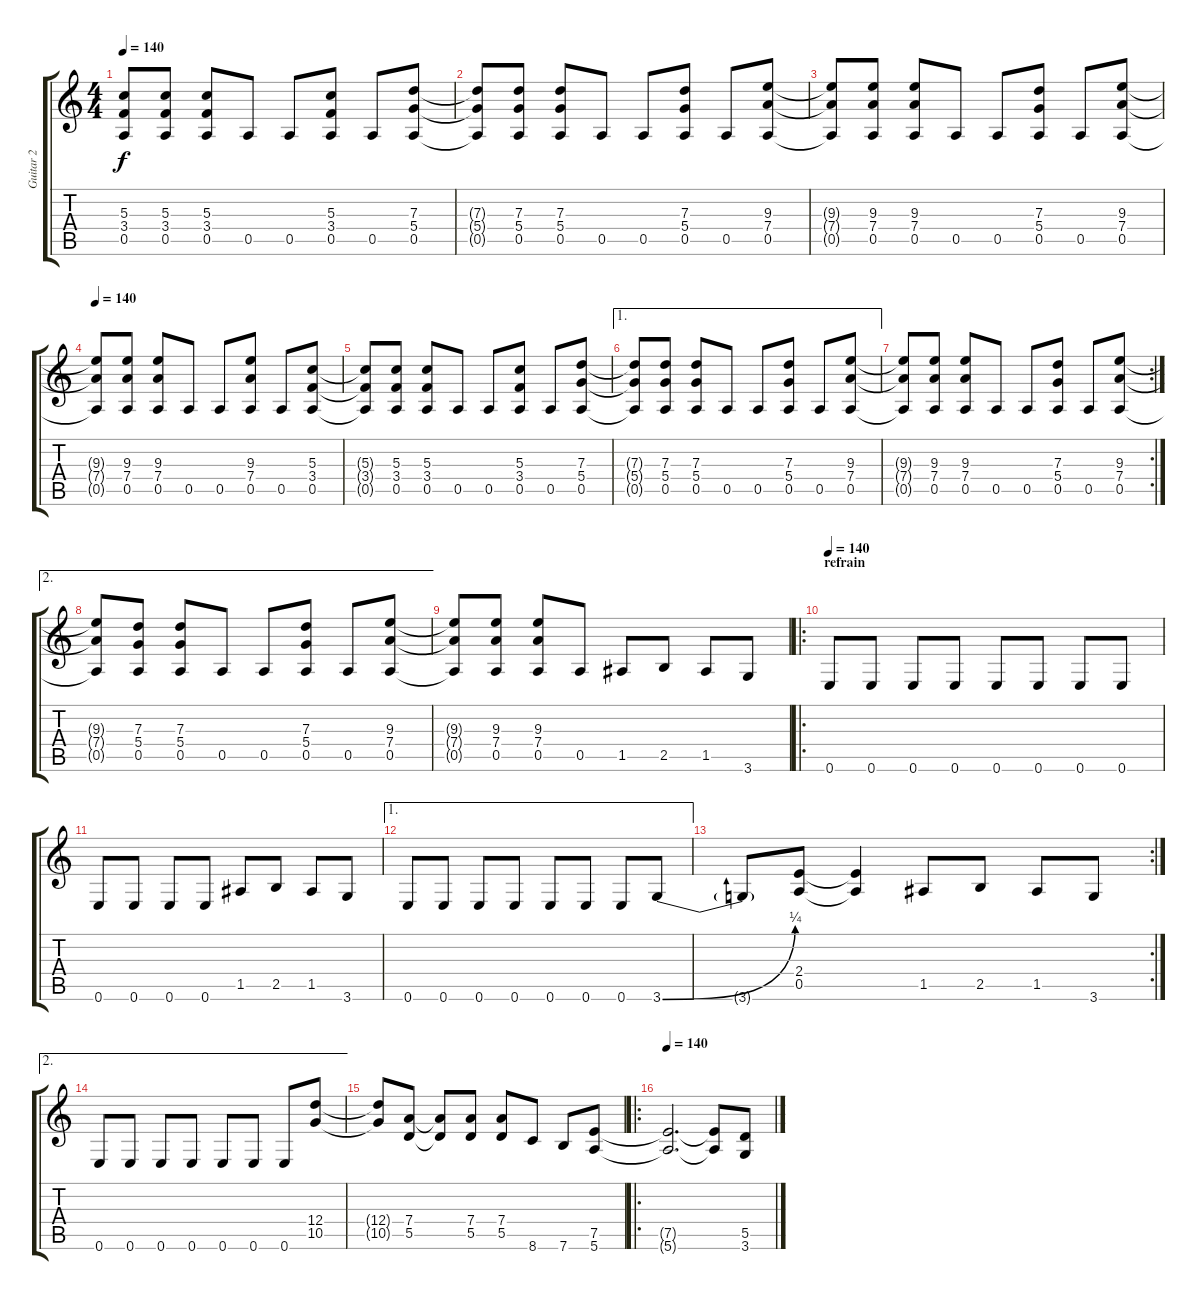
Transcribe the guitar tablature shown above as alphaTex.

\track ("Guitar 2" "Guitar 2") {instrument overdrivenguitar}
\staff {score tabs}
\tuning (E4 B3 G3 D3 A2 E2) {hide}
\ts (4 4)
\tempo 140
\clef g2
\ks c
(5.3{t} 3.4{t} 0.5{t}).8{dy f} (5.3 3.4 0.5).8 (5.3 3.4 0.5).8 0.5.8 0.5.8 (5.3 3.4 0.5).8 0.5.8 (7.3 5.4 0.5).8 |
(7.3{t} 5.4{t} 0.5{t}).8 (7.3 5.4 0.5).8 (7.3 5.4 0.5).8 0.5.8 0.5.8 (7.3 5.4 0.5).8 0.5.8 (9.3 7.4 0.5).8 |
(9.3{t} 7.4{t} 0.5{t}).8 (9.3 7.4 0.5).8 (9.3 7.4 0.5).8 0.5.8 0.5.8 (7.3 5.4 0.5).8 0.5.8 (9.3 7.4 0.5).8 |
\tempo 140
(9.3{t} 7.4{t} 0.5{t}).8 (9.3 7.4 0.5).8 (9.3 7.4 0.5).8 0.5.8 0.5.8 (9.3 7.4 0.5).8 0.5.8 (5.3 3.4 0.5).8 |
(5.3{t} 3.4{t} 0.5{t}).8 (5.3 3.4 0.5).8 (5.3 3.4 0.5).8 0.5.8 0.5.8 (5.3 3.4 0.5).8 0.5.8 (7.3 5.4 0.5).8 |
\ae 1
(7.3{t} 5.4{t} 0.5{t}).8 (7.3 5.4 0.5).8 (7.3 5.4 0.5).8 0.5.8 0.5.8 (7.3 5.4 0.5).8 0.5.8 (9.3 7.4 0.5).8 |
\rc 2
(9.3{t} 7.4{t} 0.5{t}).8 (9.3 7.4 0.5).8 (9.3 7.4 0.5).8 0.5.8 0.5.8 (7.3 5.4 0.5).8 0.5.8 (9.3 7.4 0.5).8 |
\ae 2
(9.3{t} 7.4{t} 0.5{t}).8 (7.3 5.4 0.5).8 (7.3 5.4 0.5).8 0.5.8 0.5.8 (7.3 5.4 0.5).8 0.5.8 (9.3 7.4 0.5).8 |
(9.3{t} 7.4{t} 0.5{t}).8 (9.3 7.4 0.5).8 (9.3 7.4 0.5).8 0.5.8 1.5.8 2.5.8 1.5.8 3.6.8 |
\ro
\section ("" "refrain")
\tempo 140
0.6.8 0.6.8 0.6.8 0.6.8 0.6.8 0.6.8 0.6.8 0.6.8 |
0.6.8 0.6.8 0.6.8 0.6.8 1.5.8 2.5.8 1.5.8 3.6.8 |
\ae 1
0.6.8 0.6.8 0.6.8 0.6.8 0.6.8 0.6.8 0.6.8 3.6{be (bend 0 0 60 1)}.8 |
\rc 2
3.6{t}.8 (2.4 0.5).8 (2.4{t} 0.5{t}).4 1.5.8 2.5.8 1.5.8 3.6.8 |
\ae 2
0.6.8 0.6.8 0.6.8 0.6.8 0.6.8 0.6.8 0.6.8 (12.4 10.5).8 |
(12.4{t} 10.5{t}).8 (7.4 5.5).8 (7.4{t} 5.5{t}).8 (7.4 5.5).8 (7.4 5.5).8 8.6.8 7.6.8 (7.5 5.6).8 |
\ro
\tempo 140
(7.5{t} 5.6{t}).2{d} (7.5{t} 5.6{t}).8 (5.5 3.6).8
